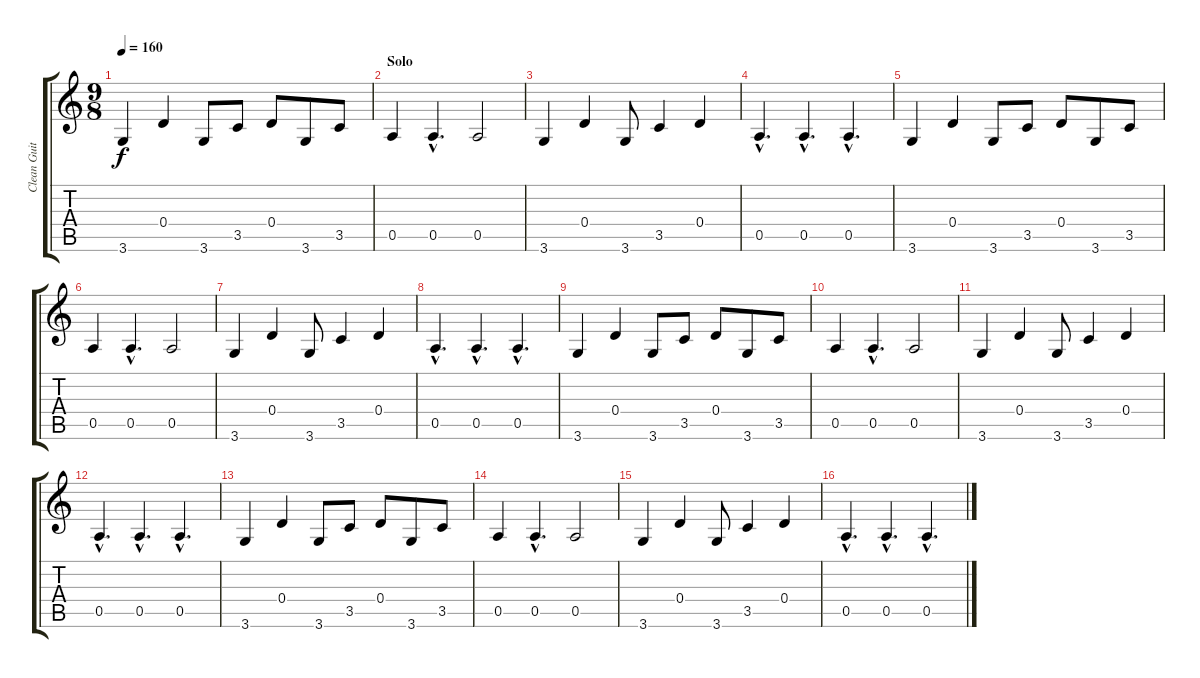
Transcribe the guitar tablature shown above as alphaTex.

\track ("Clean Guitar" "Clean Guit") {instrument electricguitarjazz}
\staff {score tabs}
\tuning (E4 B3 G3 D3 A2 E2) {hide}
\ts (9 8)
\tempo 160
\clef g2
\ks c
3.6.4{dy f} 0.4.4 3.6.8 3.5.8 0.4.8 3.6.8 3.5.8 |
\section ("" "Solo")
0.5.4 0.5{hac}.4{d} 0.5.2 |
3.6.4 0.4.4 3.6.8 3.5.4 0.4.4 |
0.5{hac}.4{d} 0.5{hac}.4{d} 0.5{hac}.4{d} |
3.6.4 0.4.4 3.6.8 3.5.8 0.4.8 3.6.8 3.5.8 |
0.5.4 0.5{hac}.4{d} 0.5.2 |
3.6.4 0.4.4 3.6.8 3.5.4 0.4.4 |
0.5{hac}.4{d} 0.5{hac}.4{d} 0.5{hac}.4{d} |
3.6.4 0.4.4 3.6.8 3.5.8 0.4.8 3.6.8 3.5.8 |
0.5.4 0.5{hac}.4{d} 0.5.2 |
3.6.4 0.4.4 3.6.8 3.5.4 0.4.4 |
0.5{hac}.4{d} 0.5{hac}.4{d} 0.5{hac}.4{d} |
3.6.4 0.4.4 3.6.8 3.5.8 0.4.8 3.6.8 3.5.8 |
0.5.4 0.5{hac}.4{d} 0.5.2 |
3.6.4 0.4.4 3.6.8 3.5.4 0.4.4 |
0.5{hac}.4{d} 0.5{hac}.4{d} 0.5{hac}.4{d}
